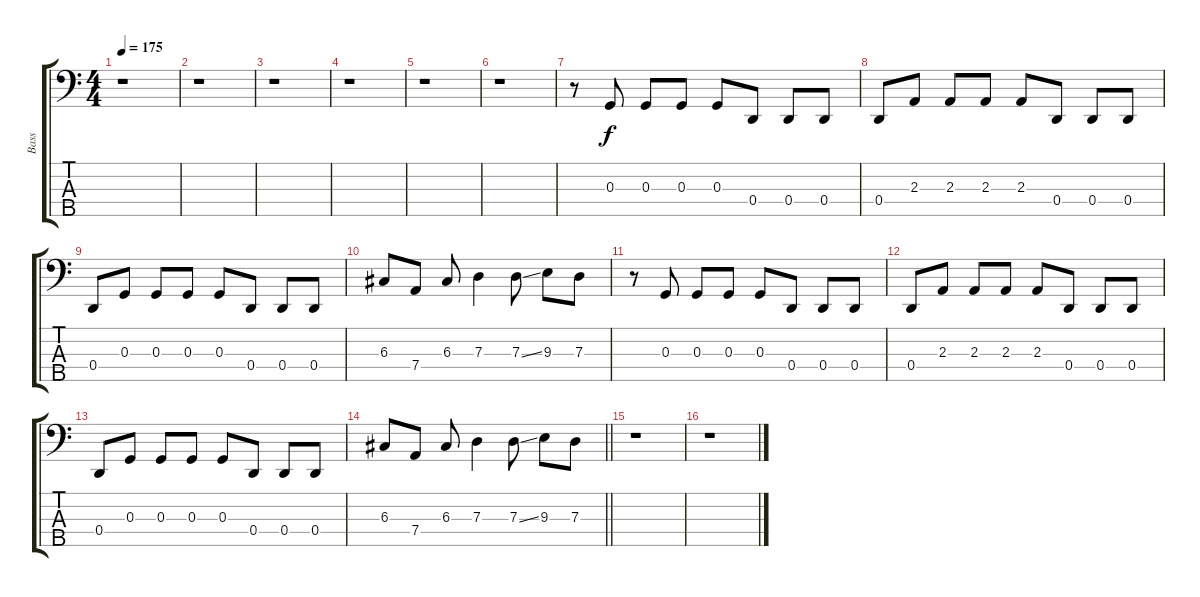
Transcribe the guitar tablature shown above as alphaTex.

\track ("Bass" "Bass") {instrument electricbasspick}
\staff {score tabs}
\tuning (F2 C2 G1 D1 A0) {hide}
\ts (4 4)
\tempo 175
\clef f4
\ks c
r.1{dy f} |
r.1 |
r.1 |
r.1 |
r.1 |
r.1 |
r.8 0.3.8 0.3.8 0.3.8 0.3.8 0.4.8 0.4.8 0.4.8 |
0.4.8 2.3.8 2.3.8 2.3.8 2.3.8 0.4.8 0.4.8 0.4.8 |
0.4.8 0.3.8 0.3.8 0.3.8 0.3.8 0.4.8 0.4.8 0.4.8 |
6.3.8 7.4.8 6.3.8 7.3.4 7.3{ss}.8 9.3.8 7.3.8 |
r.8 0.3.8 0.3.8 0.3.8 0.3.8 0.4.8 0.4.8 0.4.8 |
0.4.8 2.3.8 2.3.8 2.3.8 2.3.8 0.4.8 0.4.8 0.4.8 |
0.4.8 0.3.8 0.3.8 0.3.8 0.3.8 0.4.8 0.4.8 0.4.8 |
\barLineRight lightlight
6.3.8 7.4.8 6.3.8 7.3.4 7.3{ss}.8 9.3.8 7.3.8 |
r.1 |
r.1
